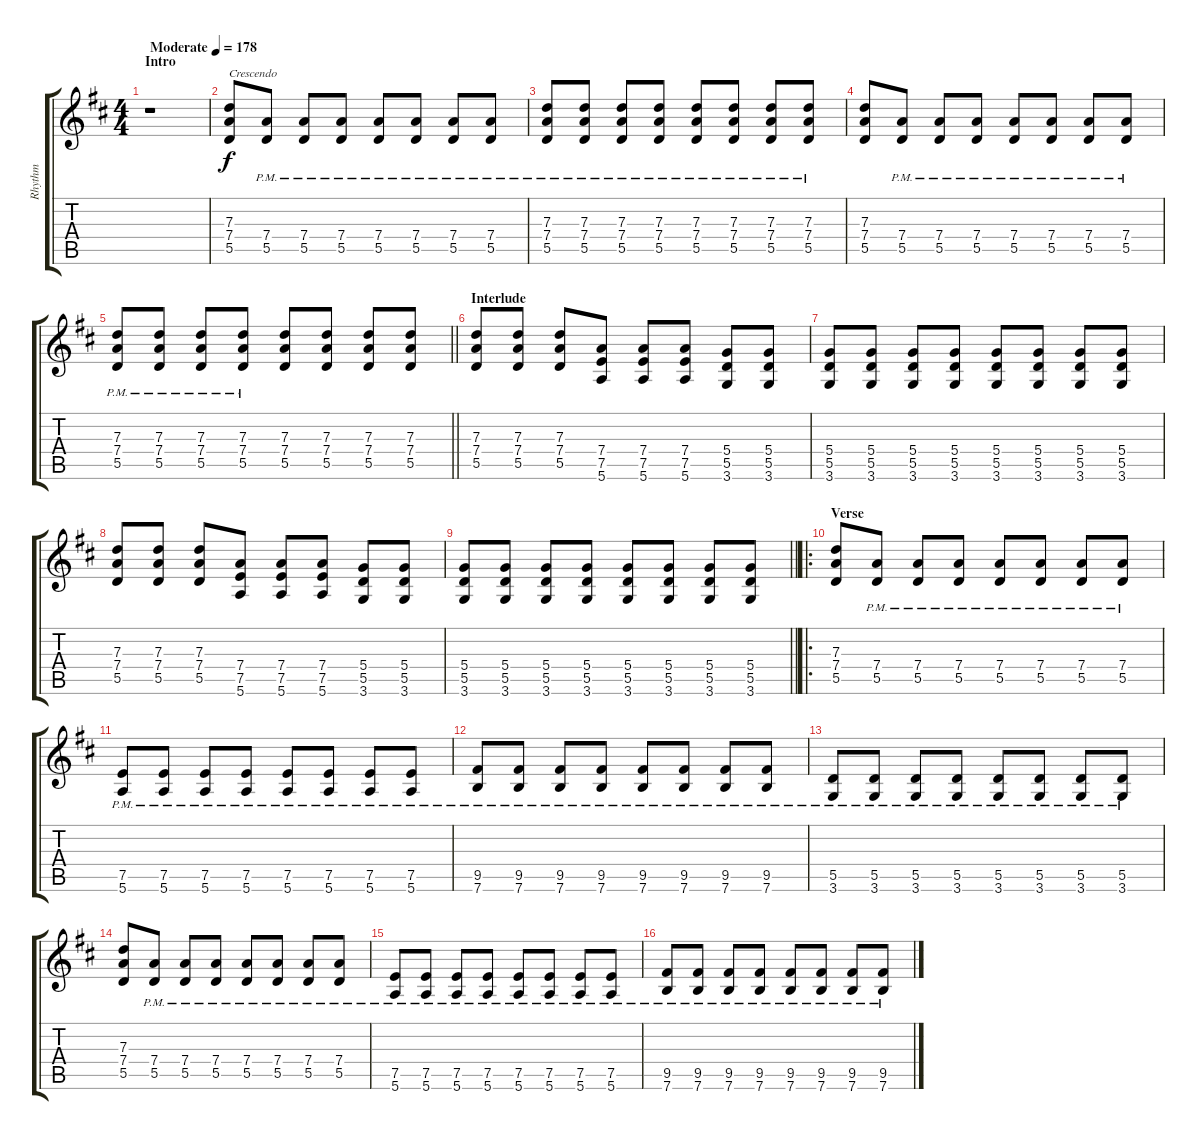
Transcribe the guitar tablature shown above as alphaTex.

\track ("Rhythm" "Rhythm") {instrument distortionguitar}
\staff {score tabs}
\tuning (E4 B3 G3 D3 A2 E2) {hide}
\ts (4 4)
\section ("" "Intro")
\tempo (178 "Moderate")
\clef g2
\ks d
r.1{dy f instrument distortionguitar} |
(7.3 7.4 5.5).8{txt "Crescendo"} (7.4{pm} 5.5{pm}).8 (7.4{pm} 5.5{pm}).8 (7.4{pm} 5.5{pm}).8 (7.4{pm} 5.5{pm}).8 (7.4{pm} 5.5{pm}).8 (7.4{pm} 5.5{pm}).8 (7.4{pm} 5.5{pm}).8 |
(7.3{pm} 7.4{pm} 5.5{pm}).8 (7.3{pm} 7.4{pm} 5.5{pm}).8 (7.3{pm} 7.4{pm} 5.5{pm}).8 (7.3{pm} 7.4{pm} 5.5{pm}).8 (7.3{pm} 7.4{pm} 5.5{pm}).8 (7.3{pm} 7.4{pm} 5.5{pm}).8 (7.3{pm} 7.4{pm} 5.5{pm}).8 (7.3{pm} 7.4{pm} 5.5{pm}).8 |
(7.3 7.4 5.5).8 (7.4{pm} 5.5{pm}).8 (7.4{pm} 5.5{pm}).8 (7.4{pm} 5.5{pm}).8 (7.4{pm} 5.5{pm}).8 (7.4{pm} 5.5{pm}).8 (7.4{pm} 5.5{pm}).8 (7.4{pm} 5.5{pm}).8 |
\barLineRight lightlight
(7.3{pm} 7.4{pm} 5.5{pm}).8 (7.3{pm} 7.4{pm} 5.5{pm}).8 (7.3 7.4{pm} 5.5{pm}).8 (7.3 7.4{pm} 5.5{pm}).8 (7.3 7.4 5.5).8 (7.3 7.4 5.5).8 (7.3 7.4 5.5).8 (7.3 7.4 5.5).8 |
\section ("" "Interlude")
(7.3 7.4 5.5).8 (7.3 7.4 5.5).8 (7.3 7.4 5.5).8 (7.4 7.5 5.6).8 (7.4 7.5 5.6).8 (7.4 7.5 5.6).8 (5.4 5.5 3.6).8 (5.4 5.5 3.6).8 |
(5.4 5.5 3.6).8 (5.4 5.5 3.6).8 (5.4 5.5 3.6).8 (5.4 5.5 3.6).8 (5.4 5.5 3.6).8 (5.4 5.5 3.6).8 (5.4 5.5 3.6).8 (5.4 5.5 3.6).8 |
(7.3 7.4 5.5).8 (7.3 7.4 5.5).8 (7.3 7.4 5.5).8 (7.4 7.5 5.6).8 (7.4 7.5 5.6).8 (7.4 7.5 5.6).8 (5.4 5.5 3.6).8 (5.4 5.5 3.6).8 |
\barLineRight lightlight
(5.4 5.5 3.6).8 (5.4 5.5 3.6).8 (5.4 5.5 3.6).8 (5.4 5.5 3.6).8 (5.4 5.5 3.6).8 (5.4 5.5 3.6).8 (5.4 5.5 3.6).8 (5.4 5.5 3.6).8 |
\ro
\section ("" "Verse")
(7.3 7.4 5.5).8 (7.4{pm} 5.5{pm}).8 (7.4{pm} 5.5{pm}).8 (7.4{pm} 5.5{pm}).8 (7.4{pm} 5.5{pm}).8 (7.4{pm} 5.5{pm}).8 (7.4{pm} 5.5{pm}).8 (7.4{pm} 5.5{pm}).8 |
(7.5{pm} 5.6{pm}).8 (7.5{pm} 5.6{pm}).8 (7.5{pm} 5.6{pm}).8 (7.5{pm} 5.6{pm}).8 (7.5{pm} 5.6{pm}).8 (7.5{pm} 5.6{pm}).8 (7.5{pm} 5.6{pm}).8 (7.5{pm} 5.6{pm}).8 |
(9.5{pm} 7.6{pm}).8 (9.5{pm} 7.6{pm}).8 (9.5{pm} 7.6{pm}).8 (9.5{pm} 7.6{pm}).8 (9.5{pm} 7.6{pm}).8 (9.5{pm} 7.6{pm}).8 (9.5{pm} 7.6{pm}).8 (9.5{pm} 7.6{pm}).8 |
(5.5{pm} 3.6{pm}).8 (5.5{pm} 3.6{pm}).8 (5.5{pm} 3.6{pm}).8 (5.5{pm} 3.6{pm}).8 (5.5{pm} 3.6{pm}).8 (5.5{pm} 3.6{pm}).8 (5.5{pm} 3.6{pm}).8 (5.5{pm} 3.6{pm}).8 |
(7.3 7.4 5.5).8 (7.4{pm} 5.5{pm}).8 (7.4{pm} 5.5{pm}).8 (7.4{pm} 5.5{pm}).8 (7.4{pm} 5.5{pm}).8 (7.4{pm} 5.5{pm}).8 (7.4{pm} 5.5{pm}).8 (7.4{pm} 5.5{pm}).8 |
(7.5{pm} 5.6{pm}).8 (7.5{pm} 5.6{pm}).8 (7.5{pm} 5.6{pm}).8 (7.5{pm} 5.6{pm}).8 (7.5{pm} 5.6{pm}).8 (7.5{pm} 5.6{pm}).8 (7.5{pm} 5.6{pm}).8 (7.5{pm} 5.6{pm}).8 |
(9.5{pm} 7.6{pm}).8 (9.5{pm} 7.6{pm}).8 (9.5{pm} 7.6{pm}).8 (9.5{pm} 7.6{pm}).8 (9.5{pm} 7.6{pm}).8 (9.5{pm} 7.6{pm}).8 (9.5{pm} 7.6{pm}).8 (9.5{pm} 7.6{pm}).8
